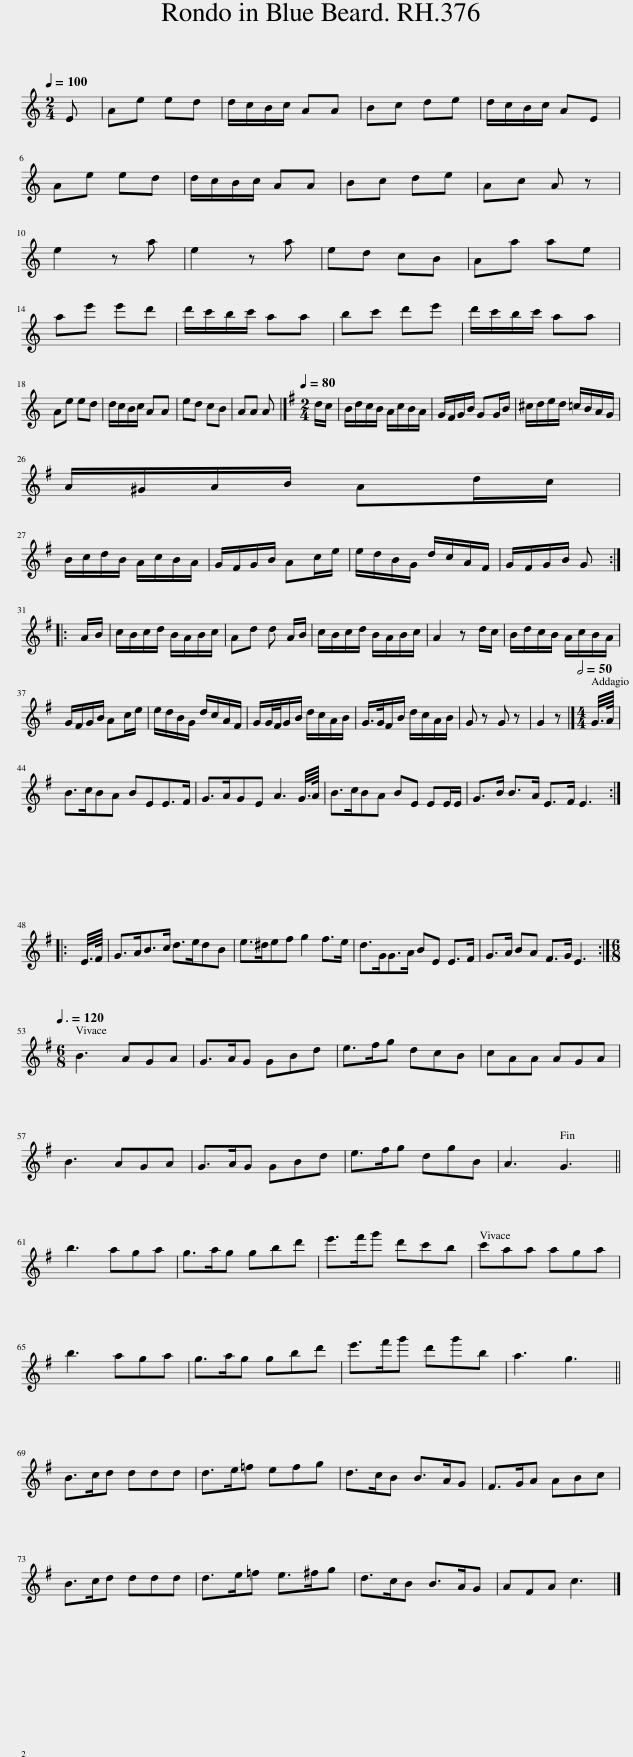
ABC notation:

X:1
L:1/8
Q:1/4=100
M:2/4
I:linebreak $
K:C
V:1 treble
V:1
 E | Ae ed | d/c/B/c/ AA | Bc de | d/c/B/c/ AE |$ %5
 Ae ed | d/c/B/c/ AA | Bc de | Ac A z |$ e2 z a | %10
 e2 z a | ed cB | Aa ae |$ ae' e'd' | d'/c'/b/c'/ aa | %15
 bc' d'e' | d'/c'/b/c'/ aa |$ Ae ed | d/c/B/c/ AA | ed cB | %20
 AA A |][K:G][M:2/4][Q:1/4=80] d/c/ | B/d/c/B/ A/c/B/A/ | G/F/G/B/ GG/B/ | ^c/d/e/d/ =c/B/A/G/ |$ %25
 A/^G/A/B/ Ad/c/ |$ B/c/d/B/ A/c/B/A/ | G/F/G/B/ Ac/e/ | e/d/B/G/ d/c/A/F/ | G/F/G/B/ G ::$ %30
 A/B/ | c/B/c/d/ B/A/B/c/ | Ad d A/B/ | c/B/c/d/ B/A/B/c/ | A2 z d/c/ | %35
 B/d/c/B/ A/c/B/A/ |$ G/F/G/B/ Ac/e/ | e/d/B/G/ d/c/A/F/ | G/G/4F/4G/B/ d/c/A/B/ | G/>G/F/B/ d/c/A/B/ | %40
 G z G z | G2 z |][M:4/4][Q:1/2=50] G/4>A/4 |$ B>cBA BEE>F | G>AGE A3 G/4>A/4 | %45
 B>cBA BE EE/E/ | G>B B>A E>F E3 ::$ E/4>F/4 | G>AB>c d>edB | e>^def g2 f>e | %50
 d>GG>A BE E>F | G>A BA F>G E3 :|$[M:6/8][Q:3/8=120] B3 AGA | G>AG GBd | e>fg dcB | %55
 cAA AGA |$ B3 AGA | G>AG GBd | e>fg dgB | A3 G3 ||$ %60
 b3 aga | g>ag gbd' | e'>f'g' d'c'b | c'aa aga |$ b3 aga | %65
 g>ag gbd' | e'>f'g' d'g'b | a3 g3 ||$ B>cd ddd | d>e=f efg | %70
 d>cB B>AG | F>GA ABc |$ B>cd ddd | d>e=f e>^fg | d>cB B>AG | %75
 AFA c3 |] %76
